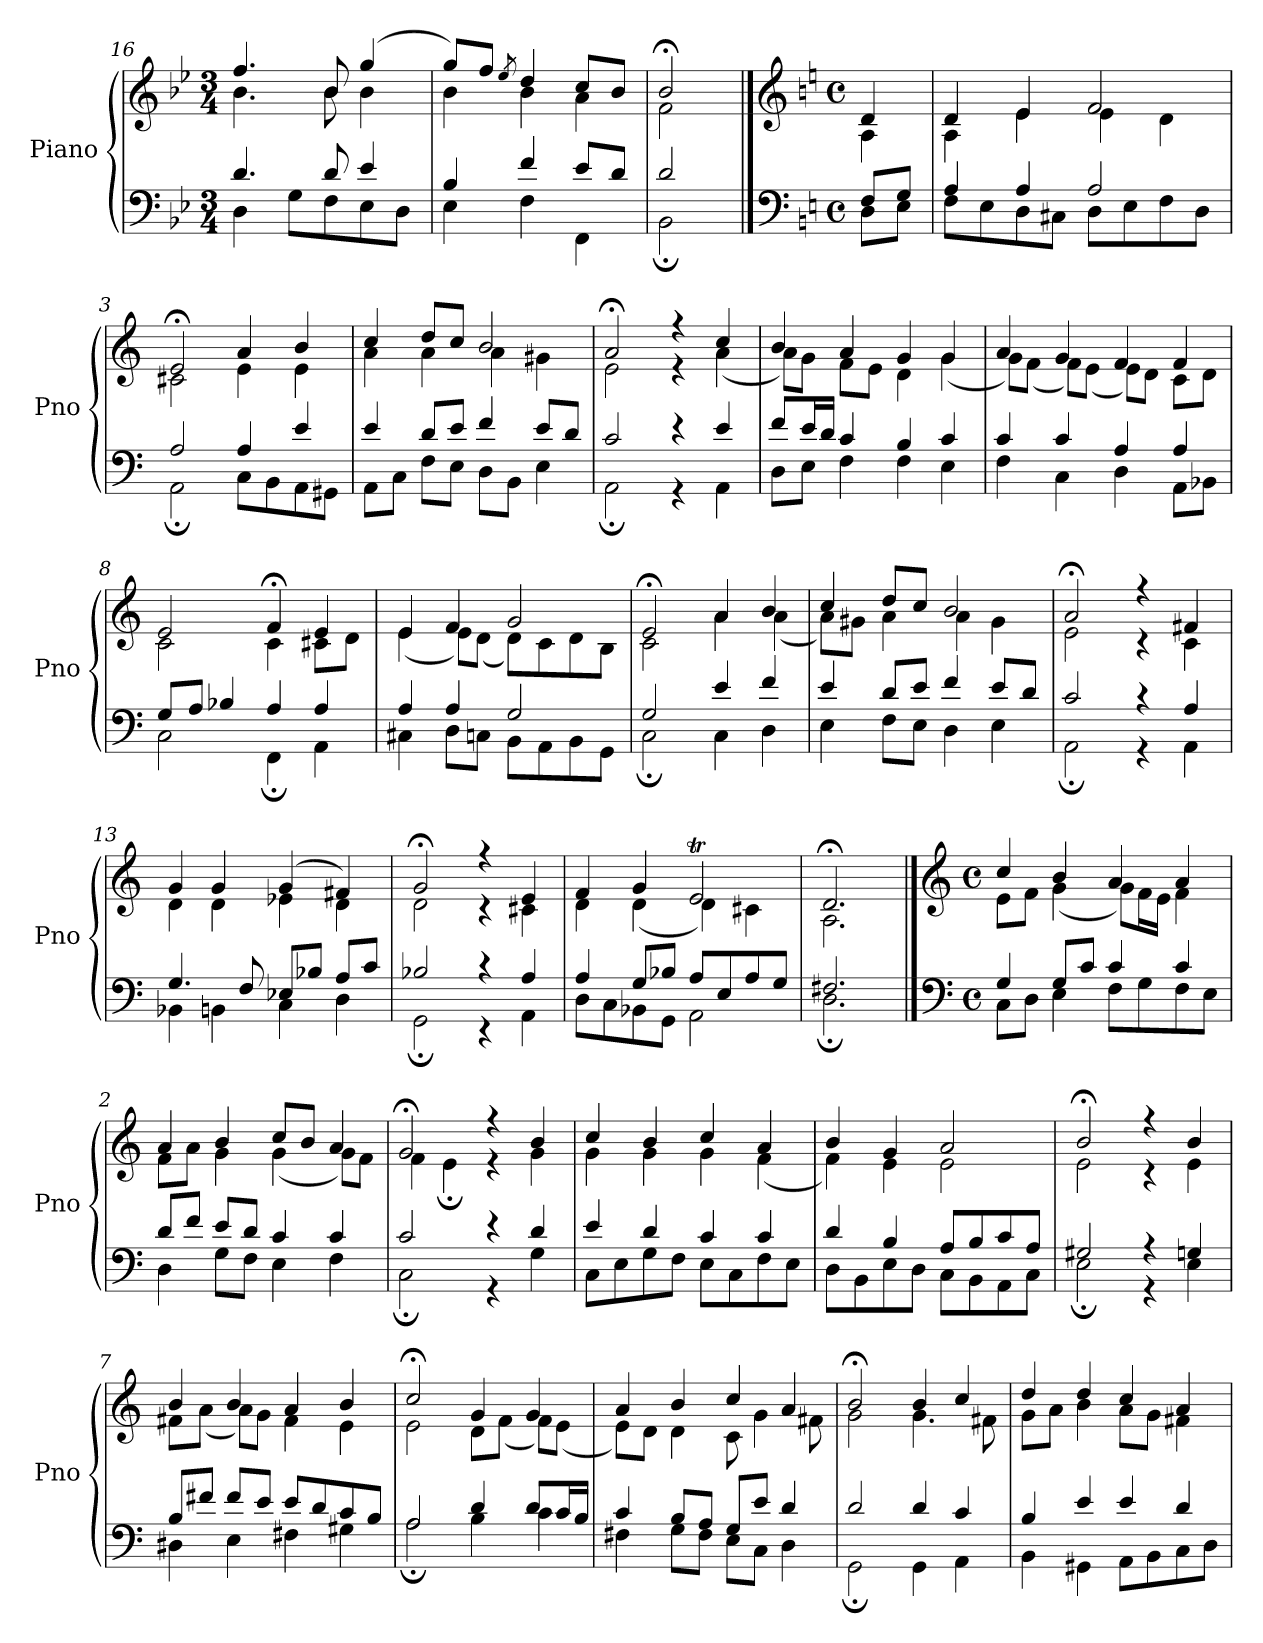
**kern	**kern
*part1	*part1
*staff2	*staff1
*I"Piano	*
*I'Pno	*
*clefF4	*clefG2
*k[b-e-]	*k[b-e-]
*M3/4	*M3/4
=16	=16
*^	*^
4.d/	4D\	4.ff/	4.b-\
.	8G\L	.	.
8d/	8F\	8b-/	8b-\
4e-/	8E-\	(>4gg/	4b-\
.	8D\J	.	.
=17	=17	=17	=17
4B-/	4E-\	8gg/L)	4b-\
.	.	8ff/J	.
.	.	8qee-/	.
4f/	4F\	4dd/	4b-\
8e-/L	4FF\	8cc/L	4a\
8d/J	.	8b-/J	.
=18	=18	=18	=18
2d/	2BB-;\	2b-;</	2f\
==1	==1	==1	==1
*clefF4	*	*clefG2	*
*k[]	*	*k[]	*
*M4/4	*	*M4/4	*
*met(c)	*	*met(c)	*
8F/L	8D\L	4d/	4A\
8G/J	8E\J	.	.
=2	=2	=2	=2
4A/	8F\L	4d/	4A\
.	8E\	.	.
4A/	8D\	4e/	4e\
.	8C#X\J	.	.
2A/	8D\L	2f/	4e\
.	8E\	.	.
.	8F\	.	4d\
.	8D\J	.	.
=3	=3	=3	=3
2A/	2AA;\	2e;</	2c#X\
4A/	8C\L	4a/	4e\
.	8BB\	.	.
4e/	8AA\	4b/	4e\
.	8GG#X\J	.	.
=4	=4	=4	=4
4e/	8AA\L	4cc/	4a\
.	8C\J	.	.
8d/L	8F\L	8dd/L	4a\
8e/J	8E\J	8cc/J	.
4f/	8D\L	2b/	4a\
.	8BB\J	.	.
8e/L	4E\	.	4g#X\
8d/J	.	.	.
=5	=5	=5	=5
2c/	2AA;\	2a;</	2e\
4r	4r	4r	4r
4e/	4AA\	4cc/	(<4a\
=6	=6	=6	=6
8f/L	8D\L	4b/	8a\L)
16e/L	8E\J	.	8g\J
16d/JJ	.	.	.
4c/	4F\	4a/	8f\L
.	.	.	8e\J
4B/	4F\	4g/	4d\
4c/	4E\	4g/	(<4g\
=7	=7	=7	=7
4c/	4F\	4a/	8g\L)
.	.	.	(<8f\J
4c/	4C\	4g/	8f\L)
.	.	.	(<8e\J
4A/	4D\	4f/	8e\L)
.	.	.	8d\J
4A/	8AA\L	4f/	8c\L
.	8BB-X\J	.	8d\J
=8	=8	=8	=8
8G/L	2C\	2e/	2c\
8A/J	.	.	.
4B-X/	.	.	.
4A/	4FF;\	4f;</	4c\
4A/	4AA\	4e/	8c#X\L
.	.	.	8d\J
=9	=9	=9	=9
4A/	4C#X\	4e/	(<4e\
4A/	8D\L	4f/	8e\L)
.	8Cn\J	.	(<8d\J
2G/	8BB\L	2g/	8d\L)
.	8AA\	.	8c\
.	8BB\	.	8d\
.	8GG\J	.	8B\J
=10	=10	=10	=10
2G/	2C;\	2e;</	2c\
4e/	4C\	4a/	4a\
4f/	4D\	4b/	(<4a\
=11	=11	=11	=11
4e/	4E\	4cc/	8a\L)
.	.	.	8g#X\J
8d/L	8F\L	8dd/L	4a\
8e/J	8E\J	8cc/J	.
4f/	4D\	2b/	4a\
8e/L	4E\	.	4g#\
8d/J	.	.	.
=12	=12	=12	=12
2c/	2AA;\	2a;</	2e\
4r	4r	4r	4r
4A/	4AA\	4f#X/	4c\
=13	=13	=13	=13
4.G/	4BB-X\	4g/	4d\
.	4BBn\	4g/	4d\
8F/	.	.	.
8E-X/L	4C\	(>4g/	4e-X\
8B-X/J	.	.	.
8A/L	4D\	4f#X/)	4d\
8c/J	.	.	.
=14	=14	=14	=14
2B-X/	2GG;\	2g;</	2d\
4r	4r	4r	4r
4A/	4AA\	4e/	4c#X\
=15	=15	=15	=15
4A/	8D\L	4f/	4d\
.	8C\	.	.
8G/L	8BB-X\	4g/	(<4d\
8B-X/J	8GG\J	.	.
8A/L	2AA\	2et/	4d\)
8E/	.	.	.
8A/	.	.	4c#X\
8G/J	.	.	.
=16	=16	=16	=16
2.F#X/	2.D;\	2.d;</	2.A\
==1	==1	==1	==1
*clefF4	*	*clefG2	*
*M4/4	*	*M4/4	*
*met(c)	*	*met(c)	*
4G/	8C\L	4cc/	8e\L
.	8D\J	.	8f\J
8G/L	4E\	4b/	(<4g\
8c/J	.	.	.
4c/	8F\L	4a/	8g\L)
.	8G\	.	16f\L
.	.	.	16e\JJ
4c/	8F\	4a/	4f\
.	8E\J	.	.
=2	=2	=2	=2
8d/L	4D\	4a/	8f\L
8f/J	.	.	8a\J
8e/L	8G\L	4b/	4g\
8d/J	8F\J	.	.
4c/	4E\	8cc/L	(<4g\
.	.	8b/J	.
4c/	4F\	4a/	8g\L)
.	.	.	8f\J
=3	=3	=3	=3
2c/	2C;\	2g;</	4f\
.	.	.	4e;\
4r	4r	4r	4r
4d/	4G\	4b/	4g\
=4	=4	=4	=4
4e/	8C\L	4cc/	4g\
.	8E\	.	.
4d/	8G\	4b/	4g\
.	8F\J	.	.
4c/	8E\L	4cc/	4g\
.	8C\	.	.
4c/	8F\	4a/	(<4f\
.	8E\J	.	.
=5	=5	=5	=5
4d/	8D\L	4b/	4f\)
.	8BB\	.	.
4B/	8E\	4g/	4e\
.	8D\J	.	.
8A/L	8C\L	2a/	2e\
8B/	8BB\	.	.
8c/	8AA\	.	.
8A/J	8C\J	.	.
=6	=6	=6	=6
2G#X/	2E;\	2b;</	2e\
4r	4r	4r	4r
4Gn/	4E\	4b/	4e\
=7	=7	=7	=7
8B/L	4D#X\	4b/	8f#X\L
8f#X/J	.	.	(<8a\J
8f#/L	4E\	4b/	8a\L)
8e/J	.	.	8g\J
8e/L	4F#X\	4a/	4f#\
8d/	.	.	.
8c/	4G#X\	4b/	4e\
8B/J	.	.	.
=8	=8	=8	=8
2A/	2A;\	2cc;</	2e\
4d/	4B\	4g/	8d\L
.	.	.	(<8f\J
8d/L	4c\	4g/	8f\L)
16c/L	.	.	(<8e\J
16B/JJ	.	.	.
=9	=9	=9	=9
4c/	4F#X\	4a/	8e\L)
.	.	.	8d\J
8B/L	8G\L	4b/	4d\
8A/J	8F#\J	.	.
8G/L	8E\L	4cc/	8c\
8e/J	8C\J	.	4g\
4d/	4D\	4a/	.
.	.	.	8f#X\
=10	=10	=10	=10
2d/	2GG;\	2b;</	2g\
4d/	4GG\	4b/	4.g\
4c/	4AA\	4cc/	.
.	.	.	8f#X\
=11	=11	=11	=11
4B/	4BB\	4dd/	8g\L
.	.	.	8a\J
4e/	4GG#X\	4dd/	4b\
4e/	8AA\L	4cc/	8a\L
.	8BB\	.	8g\J
4d/	8C\	4a/	4f#X\
.	8D\J	.	.
*v	*v	*	*
*	*v	*v
=	=
*-	*-
